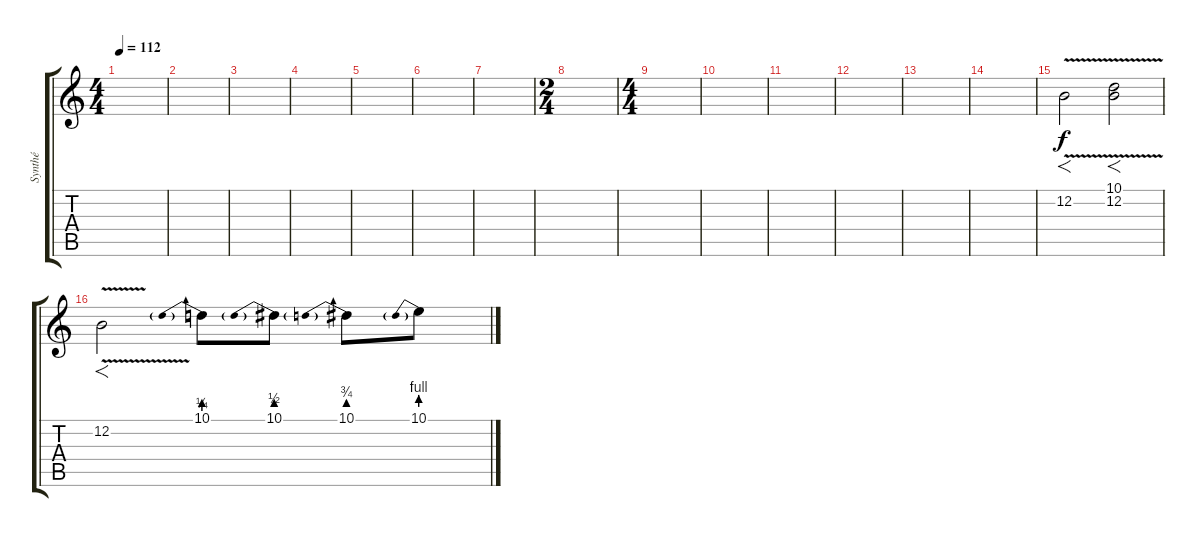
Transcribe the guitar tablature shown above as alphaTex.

\track ("Synthé" "Synthé") {instrument fx4atmosphere}
\staff {score tabs}
\tuning (E4 B3 G3 D3 A2 E2) {hide}
\ts (4 4)
\tempo 112
\clef g2
\ks c
|
|
|
|
|
|
|
\ts (2 4)
|
\ts (4 4)
|
|
|
|
|
|
12.2{v}.2{f} (10.1 12.2{v}).2{f} |
12.2{v}.2{f} 10.1{be (prebend 0 1 60 1)}.8 10.1{be (prebend 0 2 60 2)}.8 10.1{be (prebend 0 3 60 3)}.8 10.1{be (prebend 0 4 60 4)}.8
